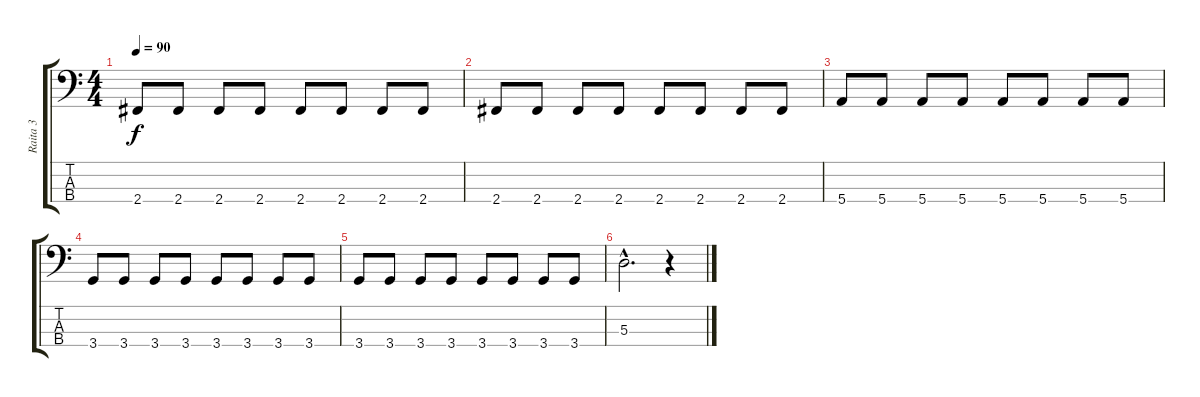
\track ("Raita 3" "Raita 3") {instrument acousticbass}
\staff {score tabs}
\tuning (G2 D2 A1 E1) {hide}
\ts (4 4)
\tempo 90
\clef f4
\ks c
2.4.8{dy f} 2.4.8 2.4.8 2.4.8 2.4.8 2.4.8 2.4.8 2.4.8 |
2.4.8 2.4.8 2.4.8 2.4.8 2.4.8 2.4.8 2.4.8 2.4.8 |
5.4.8 5.4.8 5.4.8 5.4.8 5.4.8 5.4.8 5.4.8 5.4.8 |
3.4.8 3.4.8 3.4.8 3.4.8 3.4.8 3.4.8 3.4.8 3.4.8 |
3.4.8 3.4.8 3.4.8 3.4.8 3.4.8 3.4.8 3.4.8 3.4.8 |
5.3{hac}.2{d} r.4
